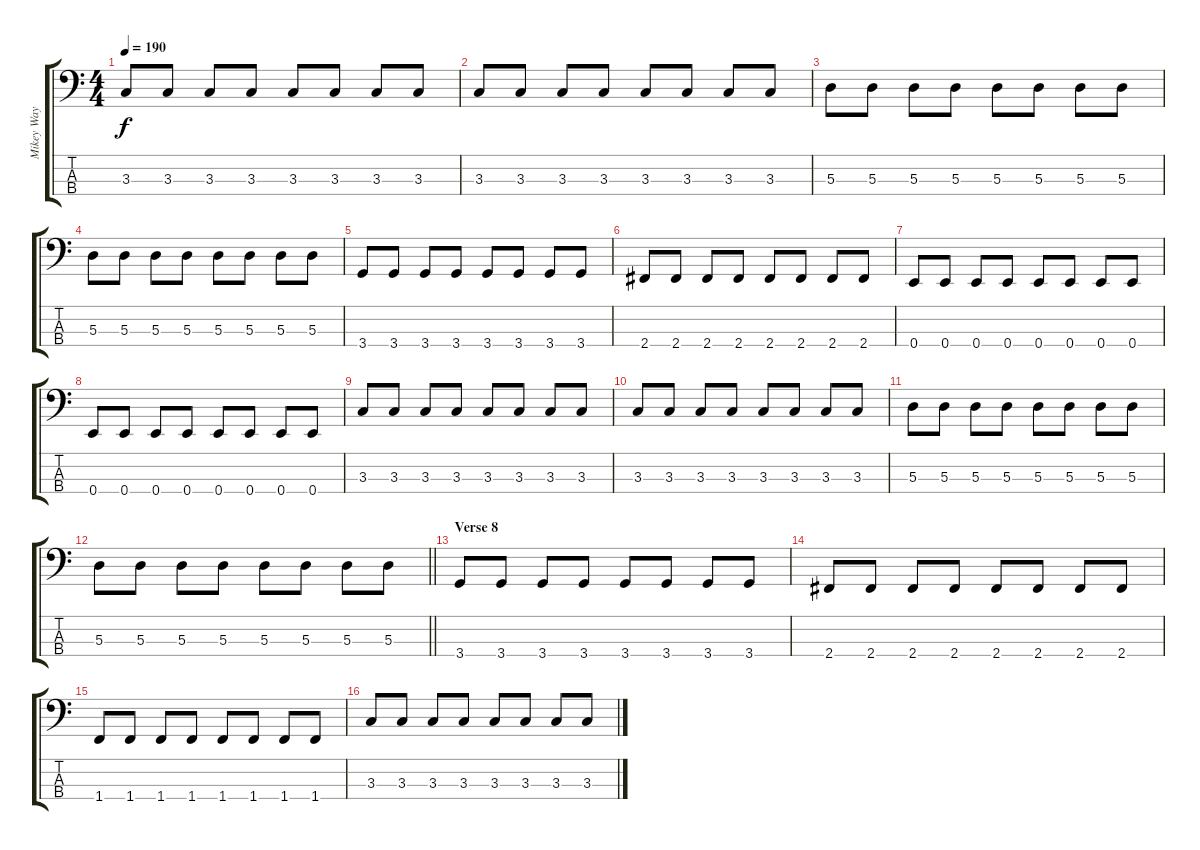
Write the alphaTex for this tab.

\track ("Mikey Way (bass)" "Mikey Way ") {instrument electricbassfinger}
\staff {score tabs}
\tuning (G2 D2 A1 E1) {hide}
\ts (4 4)
\tempo 190
\clef f4
\ks c
3.3.8{dy f} 3.3.8 3.3.8 3.3.8 3.3.8 3.3.8 3.3.8 3.3.8 |
3.3.8 3.3.8 3.3.8 3.3.8 3.3.8 3.3.8 3.3.8 3.3.8 |
5.3.8 5.3.8 5.3.8 5.3.8 5.3.8 5.3.8 5.3.8 5.3.8 |
5.3.8 5.3.8 5.3.8 5.3.8 5.3.8 5.3.8 5.3.8 5.3.8 |
3.4.8 3.4.8 3.4.8 3.4.8 3.4.8 3.4.8 3.4.8 3.4.8 |
2.4.8 2.4.8 2.4.8 2.4.8 2.4.8 2.4.8 2.4.8 2.4.8 |
0.4.8 0.4.8 0.4.8 0.4.8 0.4.8 0.4.8 0.4.8 0.4.8 |
0.4.8 0.4.8 0.4.8 0.4.8 0.4.8 0.4.8 0.4.8 0.4.8 |
3.3.8 3.3.8 3.3.8 3.3.8 3.3.8 3.3.8 3.3.8 3.3.8 |
3.3.8 3.3.8 3.3.8 3.3.8 3.3.8 3.3.8 3.3.8 3.3.8 |
5.3.8 5.3.8 5.3.8 5.3.8 5.3.8 5.3.8 5.3.8 5.3.8 |
\barLineRight lightlight
5.3.8 5.3.8 5.3.8 5.3.8 5.3.8 5.3.8 5.3.8 5.3.8 |
\section ("" "Verse 8")
3.4.8 3.4.8 3.4.8 3.4.8 3.4.8 3.4.8 3.4.8 3.4.8 |
2.4.8 2.4.8 2.4.8 2.4.8 2.4.8 2.4.8 2.4.8 2.4.8 |
1.4.8 1.4.8 1.4.8 1.4.8 1.4.8 1.4.8 1.4.8 1.4.8 |
3.3.8 3.3.8 3.3.8 3.3.8 3.3.8 3.3.8 3.3.8 3.3.8
